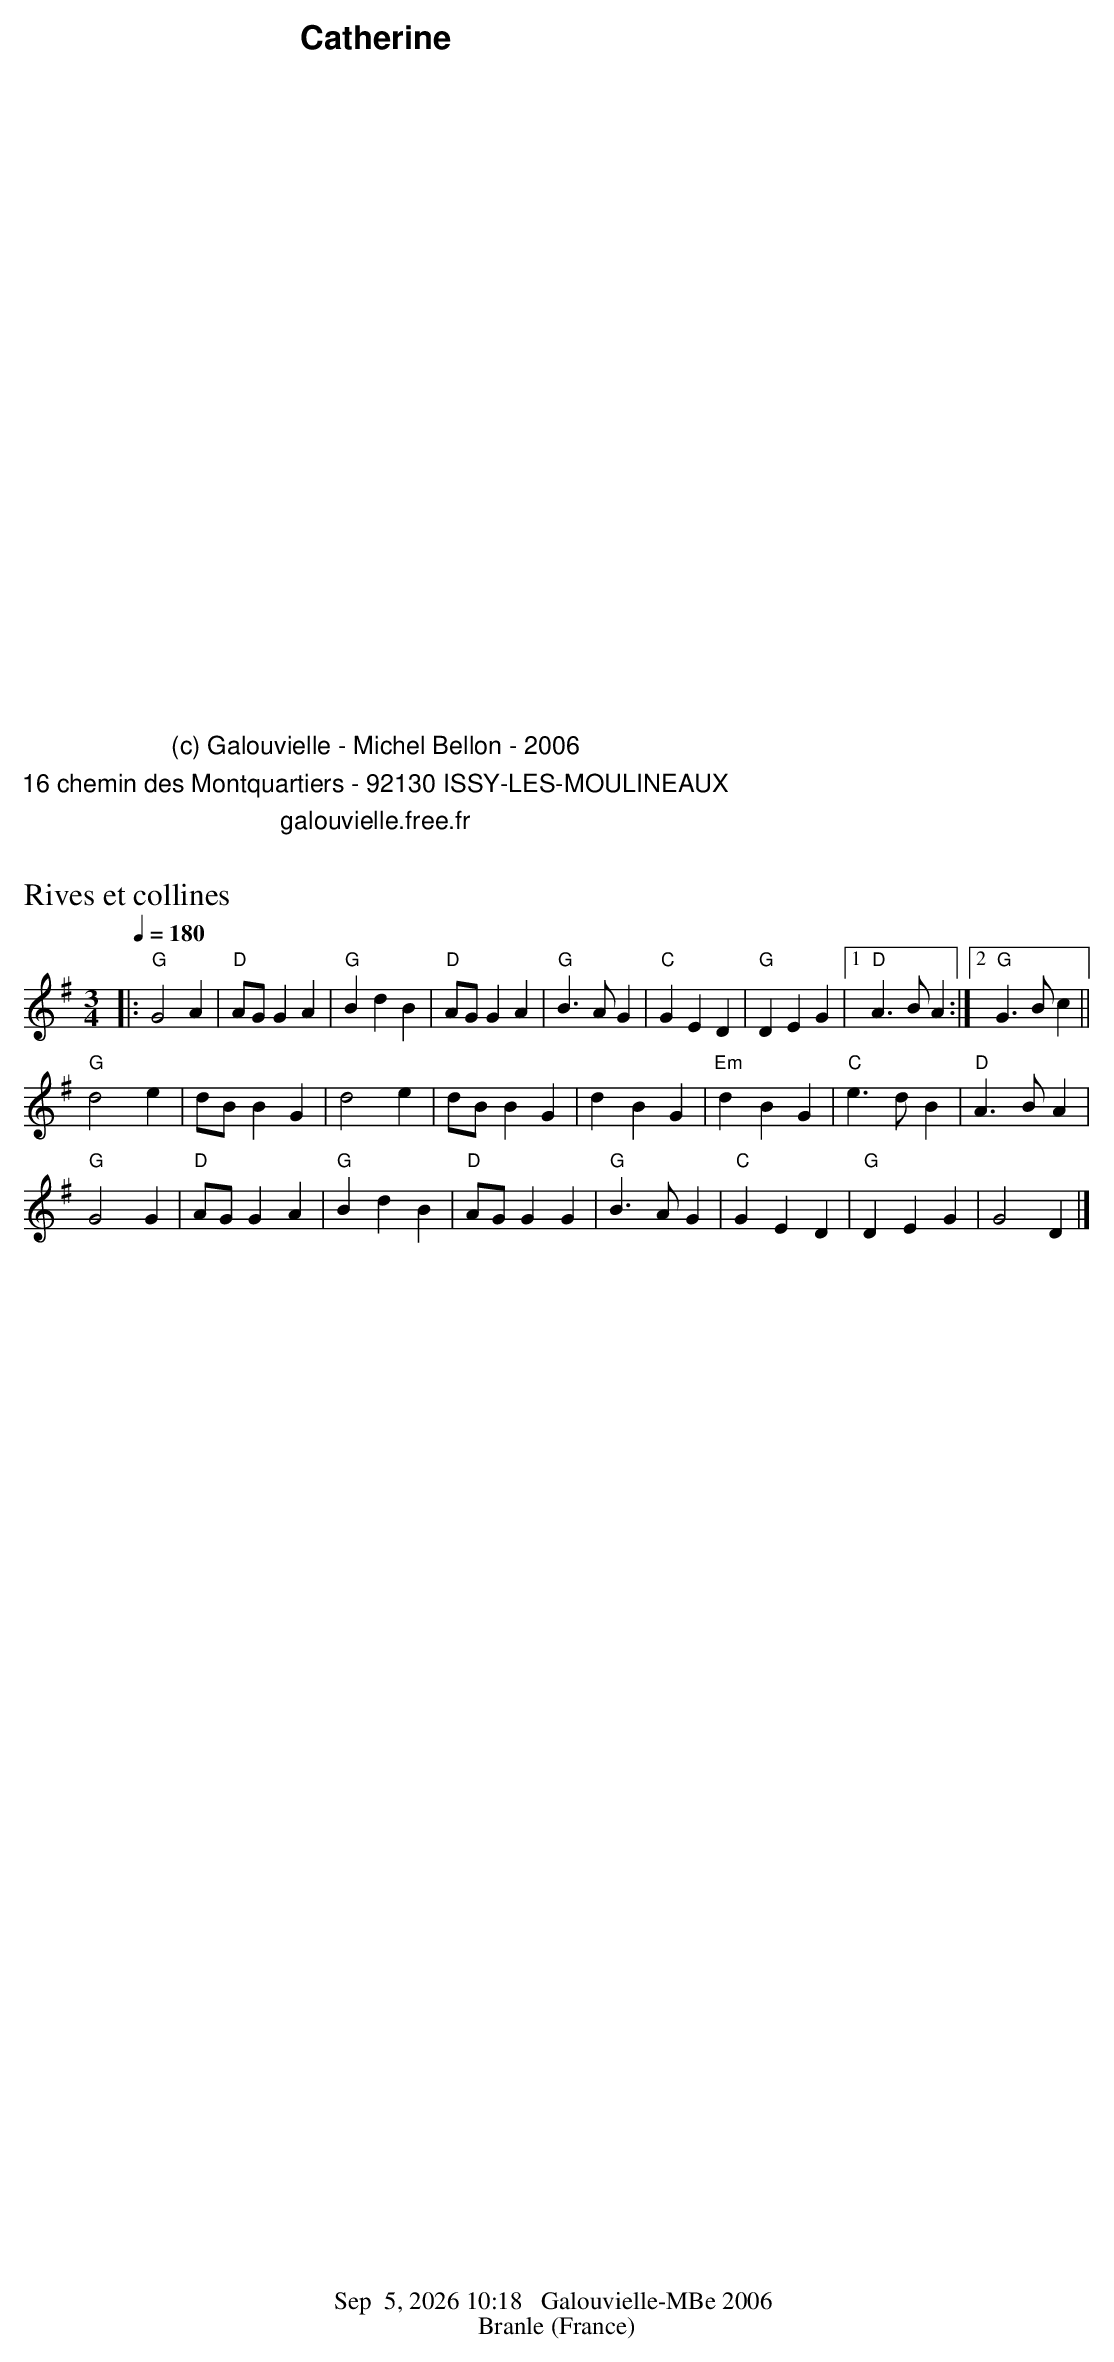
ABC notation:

X:1
T:Rives et collines                           % title
C:                           % composer
O:Ecosse                           % origin.
M:3/4                           % meter
L:1/4                        % length of shortest note
Q:1/4=180                           % tempo
K:G                           % key
V:1                          % voice 1
|:"G"G2A | "D"A/G/GA | "G"BdB | "D"A/G/GA | "G"B>AG | "C"GED | "G"DEG |1 "D"A>BA :|2 "G"G>Bc ||
"G"d2e | d/B/BG | d2e | d/B/BG | dBG | "Em"dBG | "C"e>dB | "D"A>BA |
"G"G2G | "D"A/G/GA | "G"BdB | "D"A/G/GG | "G"B>AG | "C"GED | "G"DEG | G2D |]
